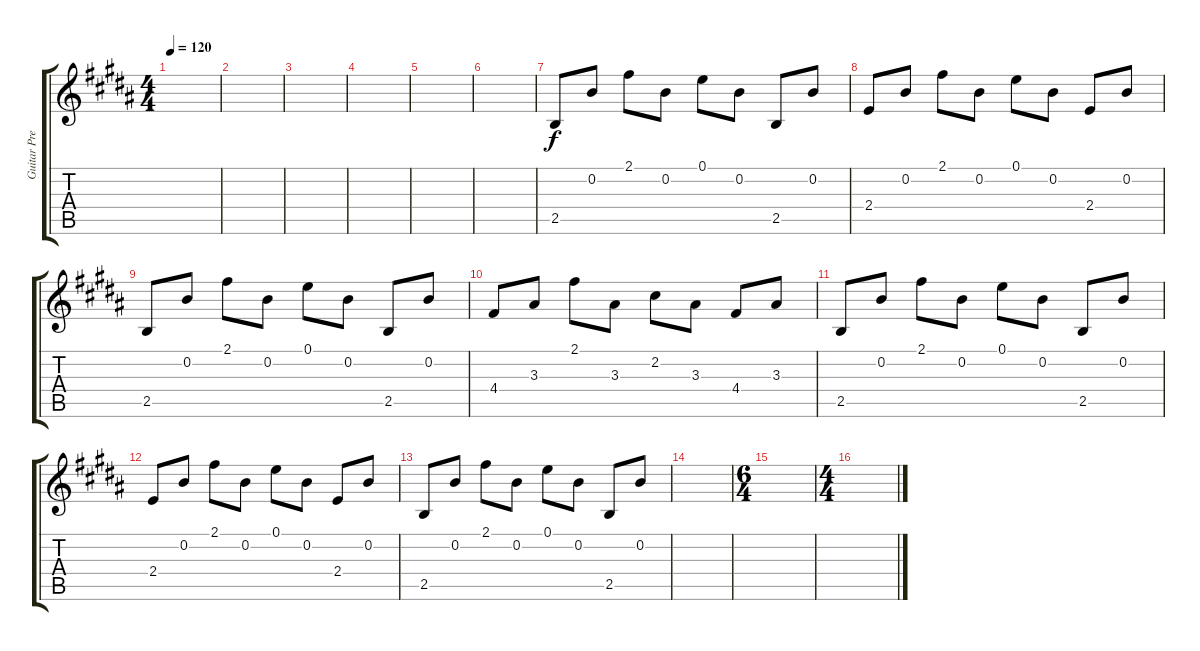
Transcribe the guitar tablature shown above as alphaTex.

\track ("Guitar Pre-Chorus Effect" "Guitar Pre") {instrument overdrivenguitar}
\staff {score tabs}
\tuning (E4 B3 G3 D3 A2 E2) {hide}
\ts (4 4)
\tempo 120
\clef g2
\ks b
|
|
|
|
|
|
2.5.8{instrument electricguitarclean} 0.2.8 2.1.8 0.2.8 0.1.8 0.2.8 2.5.8 0.2.8 |
2.4.8 0.2.8 2.1.8 0.2.8 0.1.8 0.2.8 2.4.8 0.2.8 |
2.5.8 0.2.8 2.1.8 0.2.8 0.1.8 0.2.8 2.5.8 0.2.8 |
4.4.8 3.3.8 2.1.8 3.3.8 2.2.8 3.3.8 4.4.8 3.3.8 |
2.5.8 0.2.8 2.1.8 0.2.8 0.1.8 0.2.8 2.5.8 0.2.8 |
2.4.8 0.2.8 2.1.8 0.2.8 0.1.8 0.2.8 2.4.8 0.2.8 |
2.5.8 0.2.8 2.1.8 0.2.8 0.1.8 0.2.8 2.5.8 0.2.8 |
|
\ts (6 4)
|
\ts (4 4)
